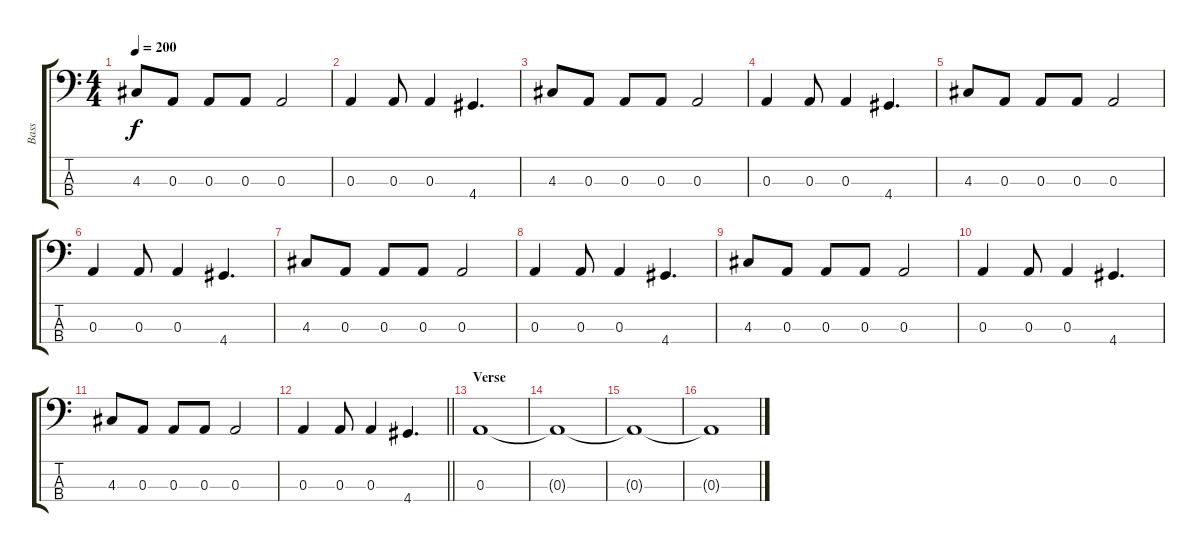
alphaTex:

\track ("Bass" "Bass") {instrument electricbasspick}
\staff {score tabs}
\tuning (G2 D2 A1 E1) {hide}
\ts (4 4)
\tempo 200
\clef f4
\ks c
4.3.8{dy f} 0.3.8 0.3.8 0.3.8 0.3.2 |
0.3.4 0.3.8 0.3.4 4.4.4{d} |
4.3.8 0.3.8 0.3.8 0.3.8 0.3.2 |
0.3.4 0.3.8 0.3.4 4.4.4{d} |
4.3.8 0.3.8 0.3.8 0.3.8 0.3.2 |
0.3.4 0.3.8 0.3.4 4.4.4{d} |
4.3.8 0.3.8 0.3.8 0.3.8 0.3.2 |
0.3.4 0.3.8 0.3.4 4.4.4{d} |
4.3.8 0.3.8 0.3.8 0.3.8 0.3.2 |
0.3.4 0.3.8 0.3.4 4.4.4{d} |
4.3.8 0.3.8 0.3.8 0.3.8 0.3.2 |
\barLineRight lightlight
0.3.4 0.3.8 0.3.4 4.4.4{d} |
\section ("" "Verse")
0.3.1 |
0.3{t}.1 |
0.3{t}.1 |
0.3{t}.1{volume 11}
